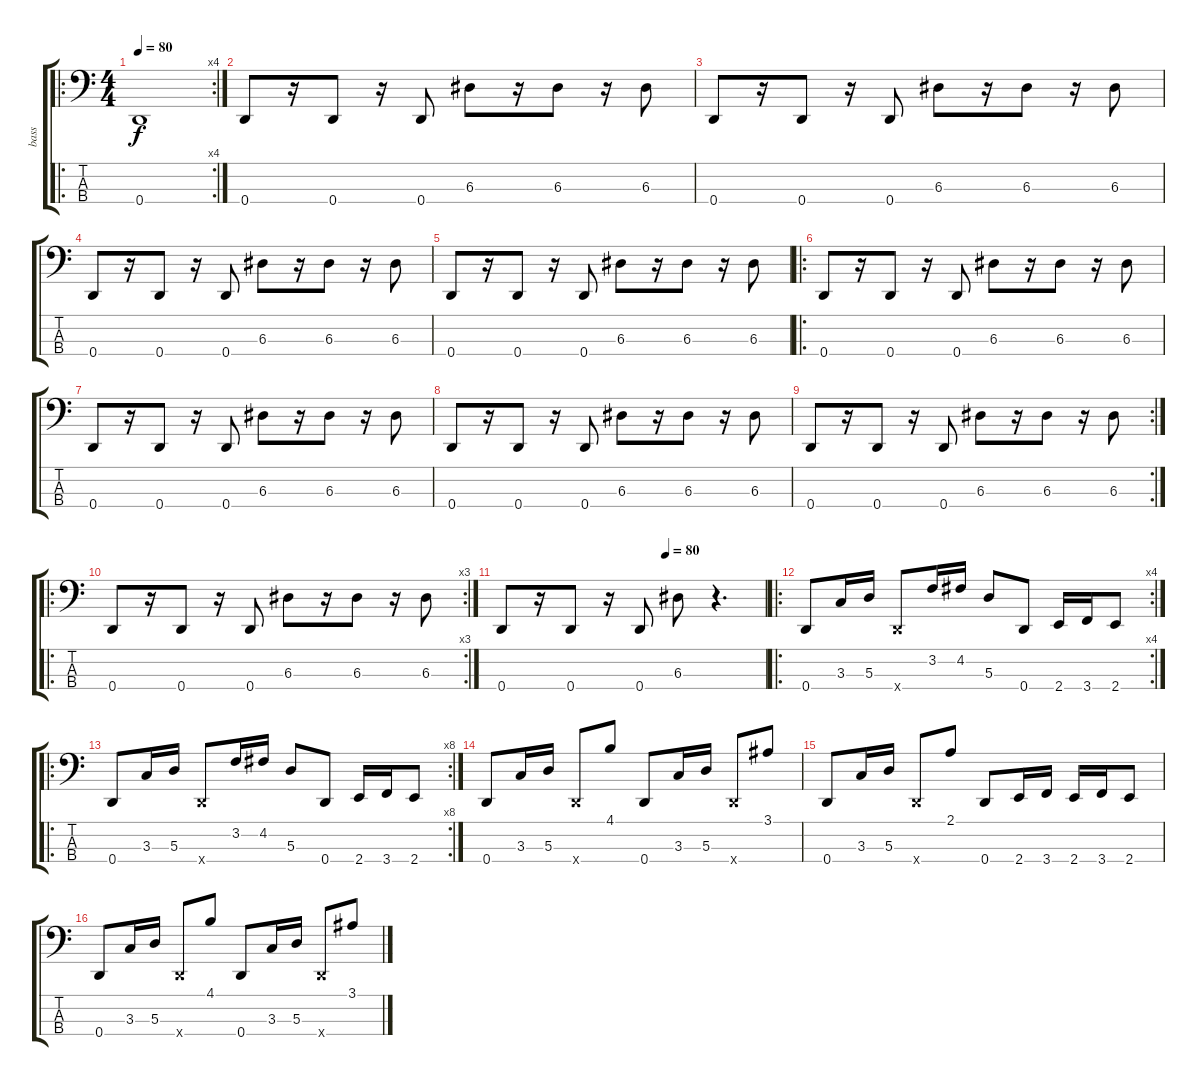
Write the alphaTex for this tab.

\track ("bass" "bass") {instrument electricbassfinger}
\staff {score tabs}
\tuning (G2 D2 A1 D1) {hide}
\ro
\rc 4
\ts (4 4)
\tempo 80
\tempo 115
\tempo 80
\clef f4
\ks c
0.4.1{dy f instrument electricbassfinger} |
0.4.8 r.16 0.4.8 r.16 0.4.8 6.3.8 r.16 6.3.8 r.16 6.3.8 |
0.4.8 r.16 0.4.8 r.16 0.4.8 6.3.8 r.16 6.3.8 r.16 6.3.8 |
0.4.8 r.16 0.4.8 r.16 0.4.8 6.3.8 r.16 6.3.8 r.16 6.3.8 |
0.4.8 r.16 0.4.8 r.16 0.4.8 6.3.8 r.16 6.3.8 r.16 6.3.8 |
\ro
0.4.8 r.16 0.4.8 r.16 0.4.8 6.3.8 r.16 6.3.8 r.16 6.3.8 |
0.4.8 r.16 0.4.8 r.16 0.4.8 6.3.8 r.16 6.3.8 r.16 6.3.8 |
0.4.8 r.16 0.4.8 r.16 0.4.8 6.3.8 r.16 6.3.8 r.16 6.3.8 |
\rc 2
0.4.8 r.16 0.4.8 r.16 0.4.8 6.3.8 r.16 6.3.8 r.16 6.3.8 |
\ro
\rc 3
0.4.8 r.16 0.4.8 r.16 0.4.8 6.3.8 r.16 6.3.8 r.16 6.3.8 |
\tempo (80 0.625)
0.4.8 r.16 0.4.8 r.16 0.4.8 6.3.8 r.4{d} |
\ro
\rc 4
0.4.8 3.3.16 5.3.16 0.4{x}.8 3.2.16 4.2.16 5.3.8 0.4.8 2.4.16 3.4.16 2.4.8 |
\ro
\rc 8
0.4.8 3.3.16 5.3.16 0.4{x}.8 3.2.16 4.2.16 5.3.8 0.4.8 2.4.16 3.4.16 2.4.8 |
0.4.8 3.3.16 5.3.16 0.4{x}.8 4.1.8 0.4.8 3.3.16 5.3.16 0.4{x}.8 3.1.8 |
0.4.8 3.3.16 5.3.16 0.4{x}.8 2.1.8 0.4.8 2.4.16 3.4.16 2.4.16 3.4.16 2.4.8 |
0.4.8 3.3.16 5.3.16 0.4{x}.8 4.1.8 0.4.8 3.3.16 5.3.16 0.4{x}.8 3.1.8
